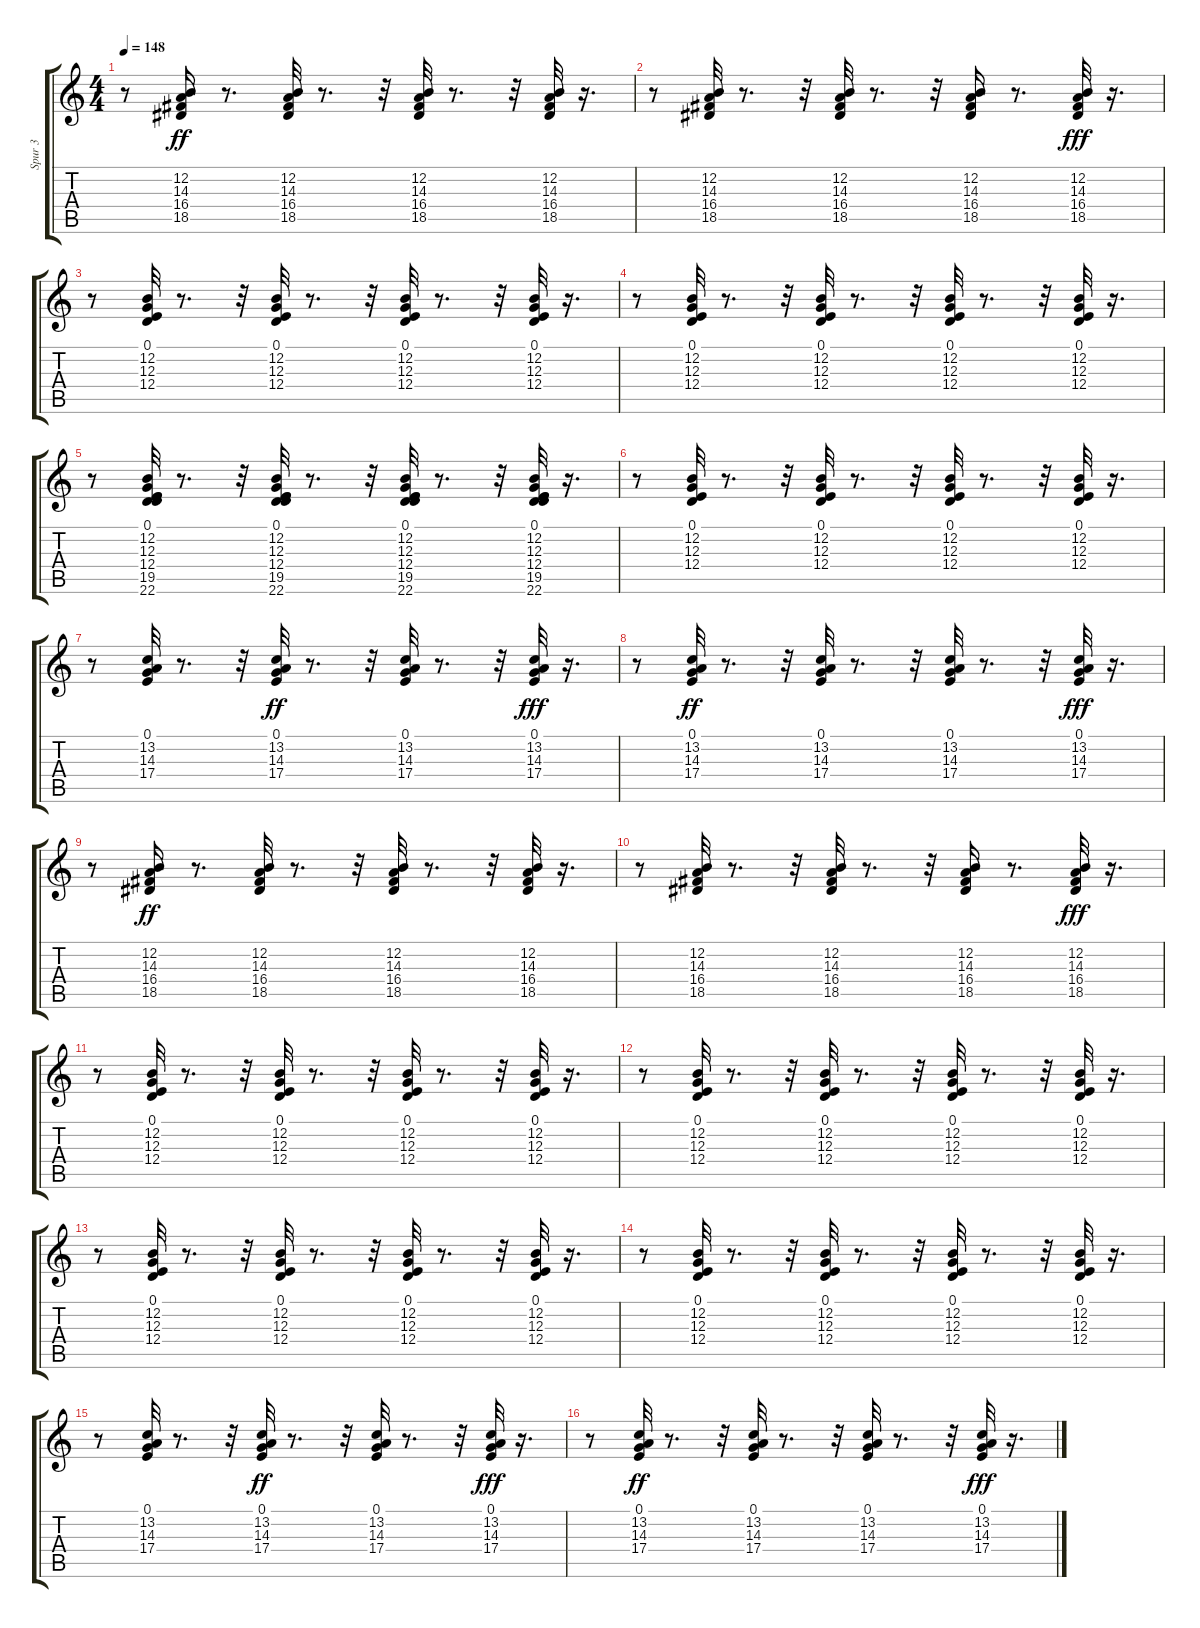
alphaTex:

\track ("Spur 3" "Spur 3") {instrument lead1square}
\staff {score tabs}
\tuning (E4 B3 G3 D3 A2 E2) {hide}
\ts (4 4)
\tempo 148
\clef g2
\ks c
r.8{dy fff} (12.2 14.3 16.4 18.5).16{dy ff} r.8{d} (12.2 14.3 16.4 18.5).32 r.8{d} r.32 (12.2 14.3 16.4 18.5).32 r.8{d} r.32 (12.2 14.3 16.4 18.5).32 r.16{d} |
r.8 (12.2 14.3 16.4 18.5).32 r.8{d} r.32 (12.2 14.3 16.4 18.5).32 r.8{d} r.32 (12.2 14.3 16.4 18.5).16 r.8{d} (12.2 14.3 16.4 18.5).32{dy fff} r.16{d} |
r.8 (0.1 12.2 12.3 12.4).32 r.8{d} r.32 (0.1 12.2 12.3 12.4).32 r.8{d} r.32 (0.1 12.2 12.3 12.4).32 r.8{d} r.32 (0.1 12.2 12.3 12.4).32 r.16{d} |
r.8 (0.1 12.2 12.3 12.4).32 r.8{d} r.32 (0.1 12.2 12.3 12.4).32 r.8{d} r.32 (0.1 12.2 12.3 12.4).32 r.8{d} r.32 (0.1 12.2 12.3 12.4).32 r.16{d} |
r.8 (0.1 12.2 12.3 12.4 19.5 22.6).32 r.8{d} r.32 (0.1 12.2 12.3 12.4 19.5 22.6).32 r.8{d} r.32 (0.1 12.2 12.3 12.4 19.5 22.6).32 r.8{d} r.32 (0.1 12.2 12.3 12.4 19.5 22.6).32 r.16{d} |
r.8 (0.1 12.2 12.3 12.4).32 r.8{d} r.32 (0.1 12.2 12.3 12.4).32 r.8{d} r.32 (0.1 12.2 12.3 12.4).32 r.8{d} r.32 (0.1 12.2 12.3 12.4).32 r.16{d} |
r.8 (0.1 13.2 14.3 17.4).32 r.8{d} r.32 (0.1 13.2 14.3 17.4).32{dy ff} r.8{d} r.32 (0.1 13.2 14.3 17.4).32 r.8{d} r.32 (0.1 13.2 14.3 17.4).32{dy fff} r.16{d} |
r.8 (0.1 13.2 14.3 17.4).32{dy ff} r.8{d} r.32 (0.1 13.2 14.3 17.4).32 r.8{d} r.32 (0.1 13.2 14.3 17.4).32 r.8{d} r.32 (0.1 13.2 14.3 17.4).32{dy fff} r.16{d} |
r.8 (12.2 14.3 16.4 18.5).16{dy ff} r.8{d} (12.2 14.3 16.4 18.5).32 r.8{d} r.32 (12.2 14.3 16.4 18.5).32 r.8{d} r.32 (12.2 14.3 16.4 18.5).32 r.16{d} |
r.8 (12.2 14.3 16.4 18.5).32 r.8{d} r.32 (12.2 14.3 16.4 18.5).32 r.8{d} r.32 (12.2 14.3 16.4 18.5).16 r.8{d} (12.2 14.3 16.4 18.5).32{dy fff} r.16{d} |
r.8 (0.1 12.2 12.3 12.4).32 r.8{d} r.32 (0.1 12.2 12.3 12.4).32 r.8{d} r.32 (0.1 12.2 12.3 12.4).32 r.8{d} r.32 (0.1 12.2 12.3 12.4).32 r.16{d} |
r.8 (0.1 12.2 12.3 12.4).32 r.8{d} r.32 (0.1 12.2 12.3 12.4).32 r.8{d} r.32 (0.1 12.2 12.3 12.4).32 r.8{d} r.32 (0.1 12.2 12.3 12.4).32 r.16{d} |
r.8 (0.1 12.2 12.3 12.4).32 r.8{d} r.32 (0.1 12.2 12.3 12.4).32 r.8{d} r.32 (0.1 12.2 12.3 12.4).32 r.8{d} r.32 (0.1 12.2 12.3 12.4).32 r.16{d} |
r.8 (0.1 12.2 12.3 12.4).32 r.8{d} r.32 (0.1 12.2 12.3 12.4).32 r.8{d} r.32 (0.1 12.2 12.3 12.4).32 r.8{d} r.32 (0.1 12.2 12.3 12.4).32 r.16{d} |
r.8 (0.1 13.2 14.3 17.4).32 r.8{d} r.32 (0.1 13.2 14.3 17.4).32{dy ff} r.8{d} r.32 (0.1 13.2 14.3 17.4).32 r.8{d} r.32 (0.1 13.2 14.3 17.4).32{dy fff} r.16{d} |
r.8 (0.1 13.2 14.3 17.4).32{dy ff} r.8{d} r.32 (0.1 13.2 14.3 17.4).32 r.8{d} r.32 (0.1 13.2 14.3 17.4).32 r.8{d} r.32 (0.1 13.2 14.3 17.4).32{dy fff} r.16{d}
